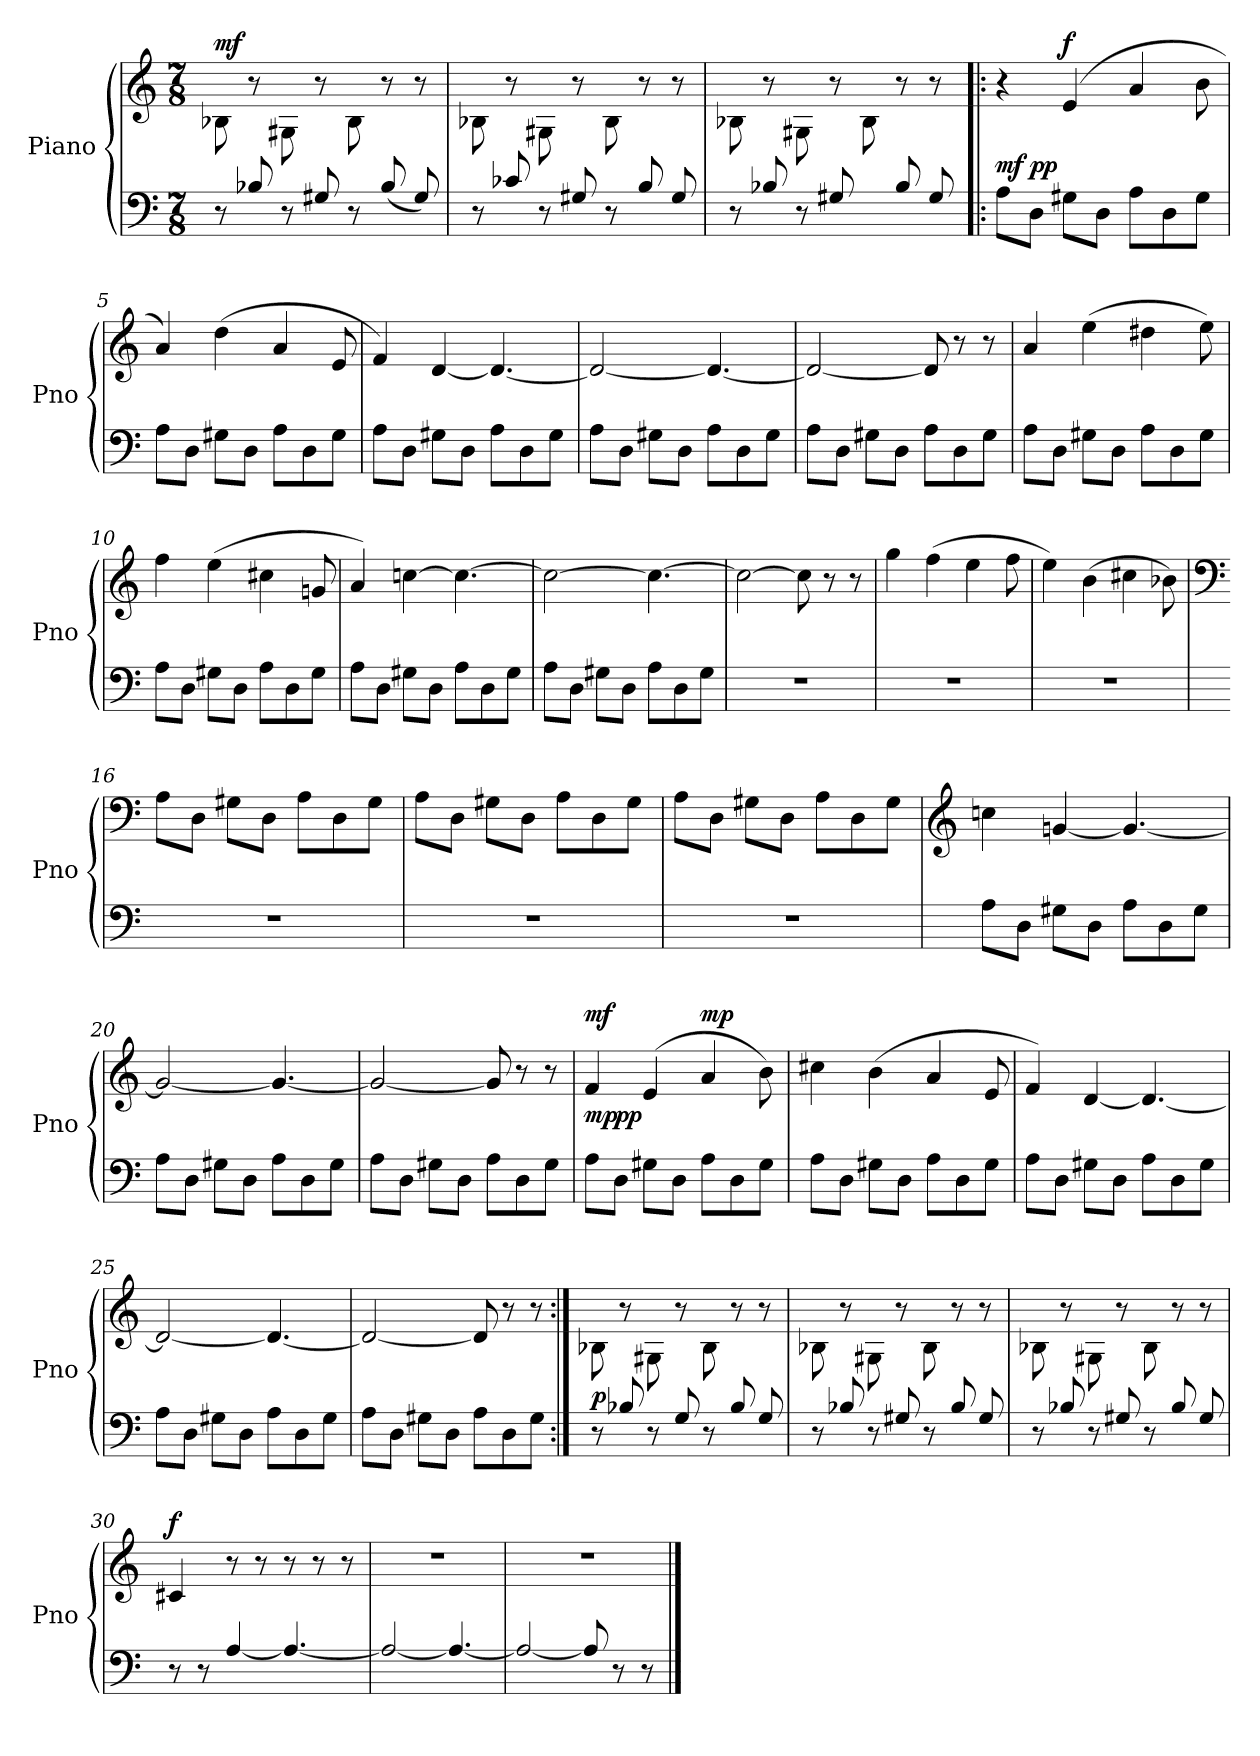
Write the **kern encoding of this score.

**kern	**dynam	**kern	**dynam
*part2	*part2	*part1	*part1
*staff2	*staff2	*staff1	*staff1
*I"Piano	*	*I"Piano	*
*I'Pno	*	*I'Pno	*
*clefF4	*	*clefG2	*
*M7/8	*	*M7/8	*
*MM172	*	*MM172	*
=1	=1	=1	=1
!	!	!	!LO:DY:a
8r	.	8B-X\L	mf
8B-X/	.	8r	.
8r	.	8G#X\L	.
8G#X/	.	8r	.
8r	.	8B-\L	.
(8B-/	.	8r	.
8G#/)	.	8r	.
=2	=2	=2	=2
8r	.	8B-X\L	.
8c-X/	.	8r	.
8r	.	8G#X\L	.
8G#X/	.	8r	.
8r	.	8B-\L	.
8B/	.	8r	.
8G#/	.	8r	.
=3	=3	=3	=3
8r	.	8B-X\L	.
8B-X/	.	8r	.
8r	.	8G#X\L	.
8G#X/	.	8r	.
8ryy	.	8B-\L	.
8B-/	.	8r	.
8G#/	.	8r	.
!!LO:LB:g=z
=4!|:	=4!|:	=4!|:	=4!|:
!	!LO:DY:a	!	!
8A\L	mf	4r	.
!	!LO:DY:a	!	!
8D\J	pp	.	.
!	!	!	!LO:DY:a
8G#X\L	.	(4e/	f
8D\J	.	.	.
8A\L	.	4a/	.
8D\	.	.	.
8G#\J	.	8b\	.
=5	=5	=5	=5
8A\L	.	4a/)	.
8D\J	.	.	.
8G#X\L	.	(4dd\	.
8D\J	.	.	.
8A\L	.	4a/	.
8D\	.	.	.
8G#\J	.	8e/	.
=6	=6	=6	=6
8A\L	.	4f/)	.
8D\J	.	.	.
8G#X\L	.	[4d/	.
8D\J	.	.	.
8A\L	.	4.d/_	.
8D\	.	.	.
8G#\J	.	.	.
!!LO:LB:g=z
=7	=7	=7	=7
8A\L	.	2d/_	.
8D\J	.	.	.
8G#X\L	.	.	.
8D\J	.	.	.
8A\L	.	4.d/_	.
8D\	.	.	.
8G#\J	.	.	.
=8	=8	=8	=8
8A\L	.	2d/_	.
8D\J	.	.	.
8G#X\L	.	.	.
8D\J	.	.	.
8A\L	.	8d/]	.
8D\	.	8r	.
8G#\J	.	8r	.
=9	=9	=9	=9
8A\L	.	4a/	.
8D\J	.	.	.
8G#X\L	.	(4ee\	.
8D\J	.	.	.
8A\L	.	4dd#X\	.
8D\	.	.	.
8G#\J	.	8ee\)	.
!!LO:LB:g=z
=10	=10	=10	=10
8A\L	.	4ff\	.
8D\J	.	.	.
8G#X\L	.	(4ee\	.
8D\J	.	.	.
8A\L	.	4cc#X\	.
8D\	.	.	.
8G#\J	.	8gn/	.
=11	=11	=11	=11
8A\L	.	4a/)	.
8D\J	.	.	.
8G#X\L	.	[4ccn\	.
8D\J	.	.	.
8A\L	.	4.cc\_	.
8D\	.	.	.
8G#\J	.	.	.
=12	=12	=12	=12
8A\L	.	2cc\_	.
8D\J	.	.	.
8G#X\L	.	.	.
8D\J	.	.	.
8A\L	.	4.cc\_	.
8D\	.	.	.
8G#\J	.	.	.
!!LO:LB:g=z
=13	=13	=13	=13
!LO:N:vis=1	!	!	!
2..r	.	2cc\_	.
.	.	8cc\]	.
.	.	8r	.
.	.	8r	.
=14	=14	=14	=14
!LO:N:vis=1	!	!	!
2..r	.	4gg\	.
.	.	(4ff\	.
.	.	4ee\	.
.	.	8ff\	.
=15	=15	=15	=15
!LO:N:vis=1	!	!	!
2..r	.	4ee\)	.
.	.	(4b\	.
.	.	4cc#X\	.
.	.	8b-X\)	.
!!LO:LB:g=z
=16	=16	=16	=16
*	*	*clefF4	*
!LO:N:vis=1	!	!	!
2..r	.	8A\L	.
.	.	8D\J	.
.	.	8G#X\L	.
.	.	8D\J	.
.	.	8A\L	.
.	.	8D\	.
.	.	8G#\J	.
=17	=17	=17	=17
!LO:N:vis=1	!	!	!
2..r	.	8A\L	.
.	.	8D\J	.
.	.	8G#X\L	.
.	.	8D\J	.
.	.	8A\L	.
.	.	8D\	.
.	.	8G#\J	.
=18	=18	=18	=18
!LO:N:vis=1	!	!	!
2..r	.	8A\L	.
.	.	8D\J	.
.	.	8G#X\L	.
.	.	8D\J	.
.	.	8A\L	.
.	.	8D\	.
.	.	8G#\J	.
!!LO:LB:g=z
=19	=19	=19	=19
*	*	*clefG2	*
8A\L	.	4ccn\	.
8D\J	.	.	.
8G#X\L	.	[4gn/	.
8D\J	.	.	.
8A\L	.	4.g/_	.
8D\	.	.	.
8G#\J	.	.	.
=20	=20	=20	=20
8A\L	.	2g/_	.
8D\J	.	.	.
8G#X\L	.	.	.
8D\J	.	.	.
8A\L	.	4.g/_	.
8D\	.	.	.
8G#\J	.	.	.
=21	=21	=21	=21
8A\L	.	2g/_	.
8D\J	.	.	.
8G#X\L	.	.	.
8D\J	.	.	.
8A\L	.	8g/]	.
8D\	.	8r	.
8G#\J	.	8r	.
=22	=22	=22	=22
!	!LO:DY:a	!	!LO:DY:a
8A\L	mp	4f/	mf
!	!LO:DY:a	!	!
8D\J	pp	.	.
8G#X\L	.	(4e/	.
8D\J	.	.	.
!	!	!	!LO:DY:a
8A\L	.	4a/	mp
8D\	.	.	.
8G#\J	.	8b\)	.
!!LO:LB:g=z
=23	=23	=23	=23
8A\L	.	4cc#X\	.
8D\J	.	.	.
8G#X\L	.	(4b\	.
8D\J	.	.	.
8A\L	.	4a/	.
8D\	.	.	.
8G#\J	.	8e/	.
=24	=24	=24	=24
8A\L	.	4f/)	.
8D\J	.	.	.
8G#X\L	.	[4d/	.
8D\J	.	.	.
8A\L	.	4.d/_	.
8D\	.	.	.
8G#\J	.	.	.
=25	=25	=25	=25
8A\L	.	2d/_	.
8D\J	.	.	.
8G#X\L	.	.	.
8D\J	.	.	.
8A\L	.	4.d/_	.
8D\	.	.	.
8G#\J	.	.	.
=26	=26	=26	=26
8A\L	.	2d/_	.
8D\J	.	.	.
8G#X\L	.	.	.
8D\J	.	.	.
8A\L	.	8d/]	.
8D\	.	8r	.
8G#\J	.	8r	.
!!LO:LB:g=z
=27:|!	=27:|!	=27:|!	=27:|!
!	!LO:DY:a	!	!
8r	p	8B-X\L	.
8B-X/	.	8r	.
8r	.	8G#X\L	.
8G/	.	8r	.
8r	.	8B-\L	.
8B-/	.	8r	.
8G/	.	8r	.
=28	=28	=28	=28
8r	.	8B-X\L	.
8B-X/	.	8r	.
8r	.	8G#X\L	.
8G#X/	.	8r	.
8r	.	8B-\L	.
8B-/	.	8r	.
8G#/	.	8r	.
=29	=29	=29	=29
8r	.	8B-X\L	.
8B-X/	.	8r	.
8r	.	8G#X\L	.
8G#X/	.	8r	.
8r	.	8B-\L	.
8B-/	.	8r	.
8G#/	.	8r	.
=30	=30	=30	=30
!	!	!	!LO:DY:a
8r	.	4c#X/	f
8r	.	.	.
[4A/	.	8r	.
.	.	8r	.
4.A/_	.	8r	.
.	.	8r	.
.	.	8r	.
=31	=31	=31	=31
!	!	!LO:N:vis=1	!
2A/_	.	2..r	.
4.A/_	.	.	.
=32	=32	=32	=32
!	!	!LO:N:vis=1	!
2A/_	.	2..r	.
8A/]	.	.	.
8r	.	.	.
8r	.	.	.
==	==	==	==
*-	*-	*-	*-
